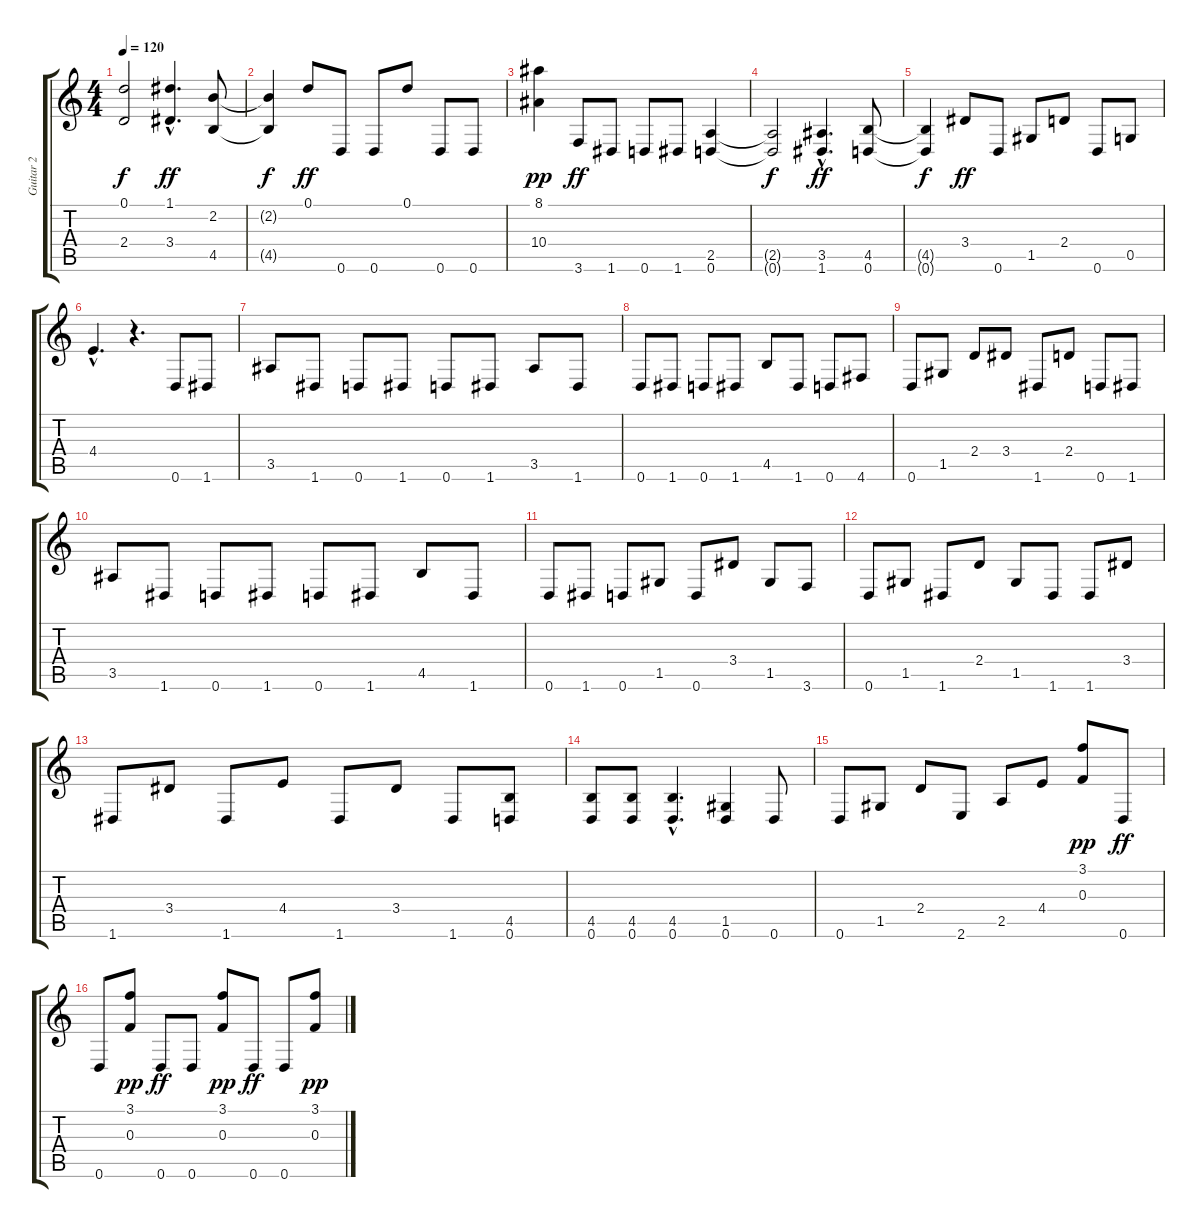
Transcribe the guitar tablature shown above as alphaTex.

\track ("Guitar 2" "Guitar 2") {instrument acousticguitarnylon}
\staff {score tabs}
\tuning (D4 A3 F3 C3 G2 D2) {hide}
\ts (4 4)
\tempo 120
\clef g2
\ks c
(0.1{t} 2.4{t}).2{dy f} (1.1{hac} 3.4{hac}).4{d dy ff} (2.2 4.5).8 |
(2.2{t} 4.5{t}).4{dy f} 0.1.8{dy ff} 0.6.8 0.6.8 0.1.8 0.6.8 0.6.8 |
(8.1 10.4).4{dy pp} 3.6.8{dy ff} 1.6.8 0.6.8 1.6.8 (2.5 0.6).4 |
(2.5{t} 0.6{t}).2{dy f} (3.5{hac} 1.6{hac}).4{d dy ff} (4.5 0.6).8 |
(4.5{t} 0.6{t}).4{dy f} 3.4.8{dy ff} 0.6.8 1.5.8 2.4.8 0.6.8 0.5.8 |
4.4{hac}.4{d} r.4{d} 0.6.8 1.6.8 |
3.5.8 1.6.8 0.6.8 1.6.8 0.6.8 1.6.8 3.5.8 1.6.8 |
0.6.8 1.6.8 0.6.8 1.6.8 4.5.8 1.6.8 0.6.8 4.6.8 |
0.6.8 1.5.8 2.4.8 3.4.8 1.6.8 2.4.8 0.6.8 1.6.8 |
3.5.8 1.6.8 0.6.8 1.6.8 0.6.8 1.6.8 4.5.8 1.6.8 |
0.6.8 1.6.8 0.6.8 1.5.8 0.6.8 3.4.8 1.5.8 3.6.8 |
0.6.8 1.5.8 1.6.8 2.4.8 1.5.8 1.6.8 1.6.8 3.4.8 |
1.6.8 3.4.8 1.6.8 4.4.8 1.6.8 3.4.8 1.6.8 (4.5 0.6).8 |
(4.5 0.6).8 (4.5 0.6).8 (4.5{hac} 0.6{hac}).4{d} (1.5 0.6).4 0.6.8 |
0.6.8 1.5.8 2.4.8 2.6.8 2.5.8 4.4.8 (3.1 0.3).8{dy pp} 0.6.8{dy ff} |
0.6.8 (3.1 0.3).8{dy pp} 0.6.8{dy ff} 0.6.8 (3.1 0.3).8{dy pp} 0.6.8{dy ff} 0.6.8 (3.1 0.3).8{dy pp}
